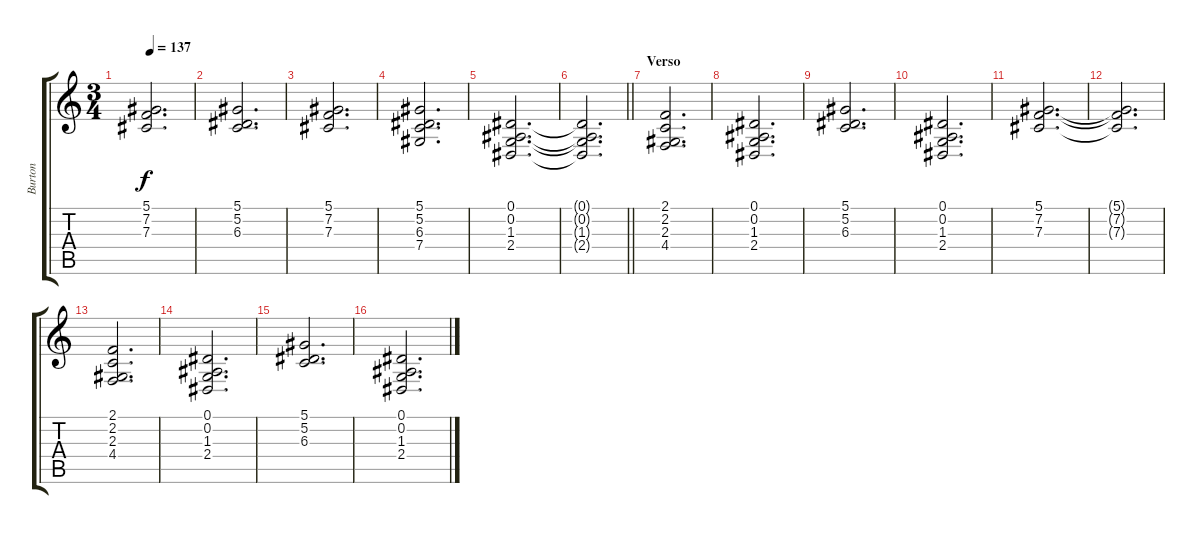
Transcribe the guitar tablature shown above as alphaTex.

\track ("Burton" "Burton") {instrument stringensemble1}
\staff {score tabs}
\tuning (Eb4 Bb3 Gb3 Db3 Ab2 Eb2) {hide}
\ts (3 4)
\tempo 137
\clef g2
\ks c
(5.1 7.2 7.3).2{d dy f} |
(5.1 5.2 6.3).2{d} |
(5.1 7.2 7.3).2{d} |
(5.1 5.2 6.3 7.4).2{d} |
(0.1 0.2 1.3 2.4).2{d} |
\barLineRight lightlight
(0.1{t} 0.2{t} 1.3{t} 2.4{t}).2{d} |
\section ("" "Verso")
(2.1 2.2 2.3 4.4).2{d} |
(0.1 0.2 1.3 2.4).2{d} |
(5.1 5.2 6.3).2{d} |
(0.1 0.2 1.3 2.4).2{d} |
(5.1 7.2 7.3).2{d} |
(5.1{t} 7.2{t} 7.3{t}).2{d} |
(2.1 2.2 2.3 4.4).2{d} |
(0.1 0.2 1.3 2.4).2{d} |
(5.1 5.2 6.3).2{d} |
(0.1 0.2 1.3 2.4).2{d}
